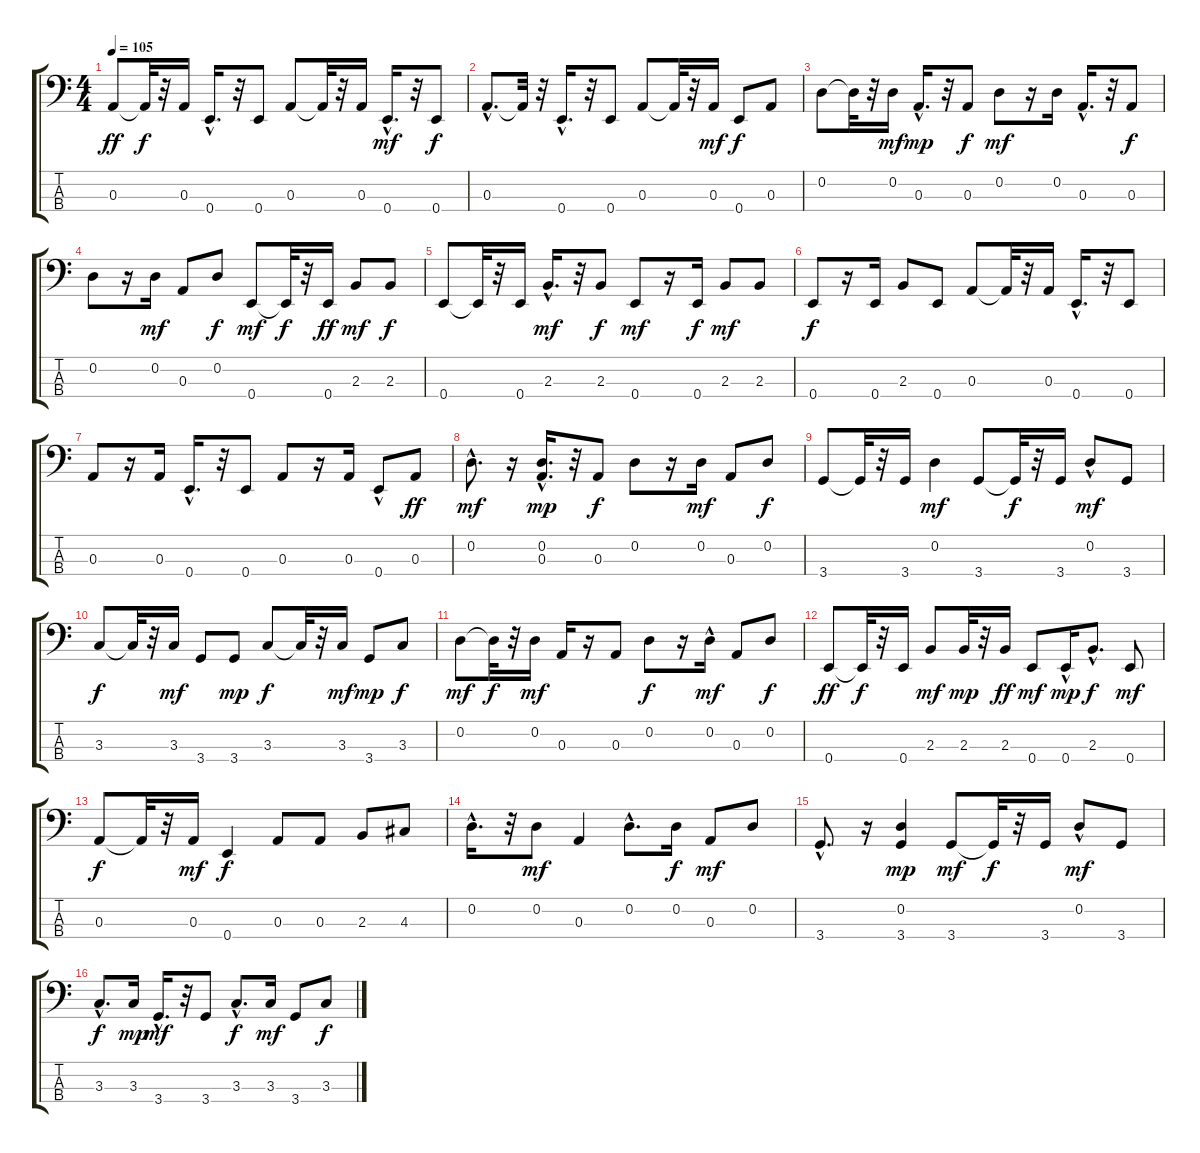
\track "" {instrument electricbassfinger}
\staff {score tabs}
\tuning (G2 D2 A1 E1) {hide}
\ts (4 4)
\tempo 105
\clef f4
\ks c
0.3.8{dy ff} 0.3{t}.32{dy f} r.32 0.3.16 0.4{hac}.16{d} r.32 0.4.8 0.3.8 0.3{t}.32 r.32 0.3.16 0.4{hac}.16{d dy mf} r.32 0.4.8{dy f} |
0.3{hac}.8{d} 0.3{t}.32 r.32 0.4{hac}.16{d} r.32 0.4.8 0.3.8 0.3{t}.32 r.32 0.3.16{dy mf} 0.4.8{dy f} 0.3.8 |
0.2.8 0.2{t}.32 r.32 0.2.16{dy mf} 0.3{hac}.16{d dy mp} r.32 0.3.8{dy f} 0.2.8{dy mf} r.16 0.2.16 0.3{hac}.16{d} r.32 0.3.8{dy f} |
0.2.8 r.16 0.2.16{dy mf} 0.3.8 0.2.8{dy f} 0.4.8{dy mf} 0.4{t}.32{dy f} r.32 0.4.16{dy ff} 2.3.8{dy mf} 2.3.8{dy f} |
0.4.8 0.4{t}.32 r.32 0.4.16 2.3{hac}.16{d dy mf} r.32 2.3.8{dy f} 0.4.8{dy mf} r.16 0.4.16{dy f} 2.3.8{dy mf} 2.3.8 |
0.4.8{dy f} r.16 0.4.16 2.3.8 0.4.8 0.3.8 0.3{t}.32 r.32 0.3.16 0.4{hac}.16{d} r.32 0.4.8 |
0.3.8 r.16 0.3.16 0.4{hac}.16{d} r.32 0.4.8 0.3.8 r.16 0.3.16 0.4{hac}.8 0.3.8{dy ff} |
0.2{hac}.8{d dy mf} r.16 (0.2 0.3{hac}).16{d dy mp} r.32 0.3.8{dy f} 0.2.8 r.16 0.2.16{dy mf} 0.3.8 0.2.8{dy f} |
3.4.8 3.4{t}.32 r.32 3.4.16 0.2.4{dy mf} 3.4.8 3.4{t}.32{dy f} r.32 3.4.16 0.2{hac}.8{dy mf} 3.4.8 |
3.3.8{dy f} 3.3{t}.32 r.32 3.3.16{dy mf} 3.4.8 3.4.8{dy mp} 3.3.8{dy f} 3.3{t}.32 r.32 3.3.16{dy mf} 3.4.8{dy mp} 3.3.8{dy f} |
0.2.8{dy mf} 0.2{t}.32{dy f} r.32 0.2.16{dy mf} 0.3.16 r.16 0.3.8 0.2.8{dy f} r.16 0.2{hac}.16{dy mf} 0.3.8 0.2.8{dy f} |
0.4.8{dy ff} 0.4{t}.32{dy f} r.32 0.4.16 2.3.8{dy mf} 2.3.32{dy mp} r.32 2.3.16{dy ff} 0.4.8{dy mf} 0.4{hac}.16{dy mp} 2.3{hac}.8{d dy f} 0.4.8{dy mf} |
0.3.8{dy f} 0.3{t}.32 r.32 0.3.16{dy mf} 0.4.4{dy f} 0.3.8 0.3.8 2.3.8 4.3.8 |
0.2{hac}.16{d} r.32 0.2.8{dy mf} 0.3.4 0.2{hac}.8{d} 0.2.16{dy f} 0.3.8{dy mf} 0.2.8 |
3.4{hac}.8{d} r.16 (0.2 3.4).4{dy mp} 3.4.8{dy mf} 3.4{t}.32{dy f} r.32 3.4.16 0.2{hac}.8{dy mf} 3.4.8 |
3.3{hac}.8{d dy f} 3.3.16{dy mp} 3.4{hac}.16{d dy mf} r.32 3.4.8 3.3{hac}.8{d dy f} 3.3.16{dy mf} 3.4.8 3.3.8{dy f}
